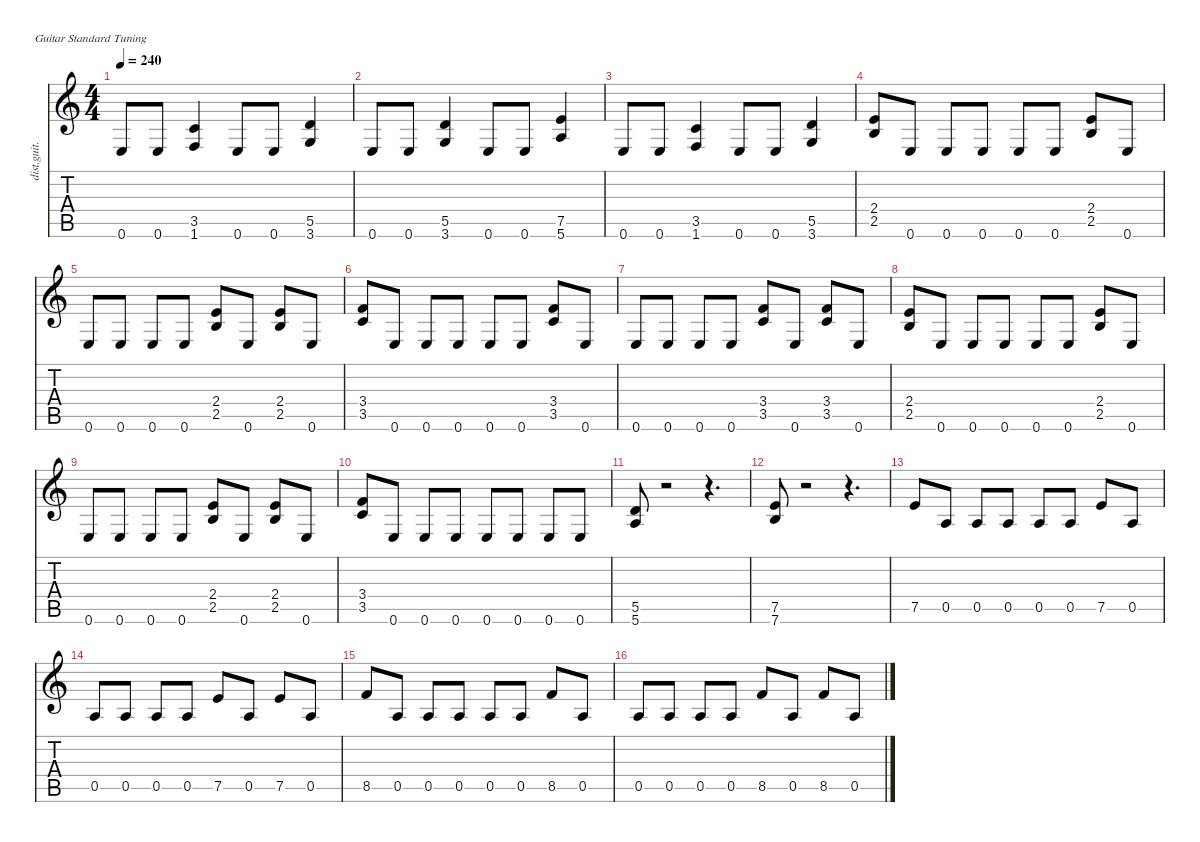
\defaultSystemsLayout 4
\hideDynamics
\bracketExtendMode nobrackets
\track ("loe 2" "dist.guit.") {instrument distortionguitar}
\staff {score tabs}
\tuning (E4 B3 G3 D3 A2 E2)
\ts (4 4)
\tempo 240
\clef g2
\ks c
0.6.8{dy f beam Up} 0.6.8{beam Up} (3.5 1.6).4{beam Up} 0.6.8{beam Up} 0.6.8{beam Up} (5.5 3.6).4{beam Up} |
0.6.8{beam Up} 0.6.8{beam Up} (5.5 3.6).4{beam Up} 0.6.8{beam Up} 0.6.8{beam Up} (7.5 5.6).4{beam Up} |
0.6.8{beam Up} 0.6.8{beam Up} (3.5 1.6).4{beam Up} 0.6.8{beam Up} 0.6.8{beam Up} (5.5 3.6).4{beam Up} |
(2.4 2.5).8{beam Up} 0.6.8{beam Up} 0.6.8{beam Up} 0.6.8{beam Up} 0.6.8{beam Up} 0.6.8{beam Up} (2.4 2.5).8{beam Up} 0.6.8{beam Up} |
0.6.8{beam Up} 0.6.8{beam Up} 0.6.8{beam Up} 0.6.8{beam Up} (2.4 2.5).8{beam Up} 0.6.8{beam Up} (2.4 2.5).8{beam Up} 0.6.8{beam Up} |
(3.4 3.5).8{beam Up} 0.6.8{beam Up} 0.6.8{beam Up} 0.6.8{beam Up} 0.6.8{beam Up} 0.6.8{beam Up} (3.4 3.5).8{beam Up} 0.6.8{beam Up} |
0.6.8{beam Up} 0.6.8{beam Up} 0.6.8{beam Up} 0.6.8{beam Up} (3.4 3.5).8{beam Up} 0.6.8{beam Up} (3.4 3.5).8{beam Up} 0.6.8{beam Up} |
(2.4 2.5).8{beam Up} 0.6.8{beam Up} 0.6.8{beam Up} 0.6.8{beam Up} 0.6.8{beam Up} 0.6.8{beam Up} (2.4 2.5).8{beam Up} 0.6.8{beam Up} |
0.6.8{beam Up} 0.6.8{beam Up} 0.6.8{beam Up} 0.6.8{beam Up} (2.4 2.5).8{beam Up} 0.6.8{beam Up} (2.4 2.5).8{beam Up} 0.6.8{beam Up} |
(3.4 3.5).8{beam Up} 0.6.8{beam Up} 0.6.8{beam Up} 0.6.8{beam Up} 0.6.8{beam Up} 0.6.8{beam Up} 0.6.8{beam Up} 0.6.8{beam Up} |
(5.5 5.6).8{beam Up} r.2{beam Down} r.4{d beam Down} |
(7.5 7.6).8{beam Up} r.2{beam Down} r.4{d beam Down} |
7.5.8{beam Up} 0.5.8{beam Up} 0.5.8{beam Up} 0.5.8{beam Up} 0.5.8{beam Up} 0.5.8{beam Up} 7.5.8{beam Up} 0.5.8{beam Up} |
0.5.8{beam Up} 0.5.8{beam Up} 0.5.8{beam Up} 0.5.8{beam Up} 7.5.8{beam Up} 0.5.8{beam Up} 7.5.8{beam Up} 0.5.8{beam Up} |
8.5.8{beam Up} 0.5.8{beam Up} 0.5.8{beam Up} 0.5.8{beam Up} 0.5.8{beam Up} 0.5.8{beam Up} 8.5.8{beam Up} 0.5.8{beam Up} |
0.5.8{beam Up} 0.5.8{beam Up} 0.5.8{beam Up} 0.5.8{beam Up} 8.5.8{beam Up} 0.5.8{beam Up} 8.5.8{beam Up} 0.5.8{beam Up}
